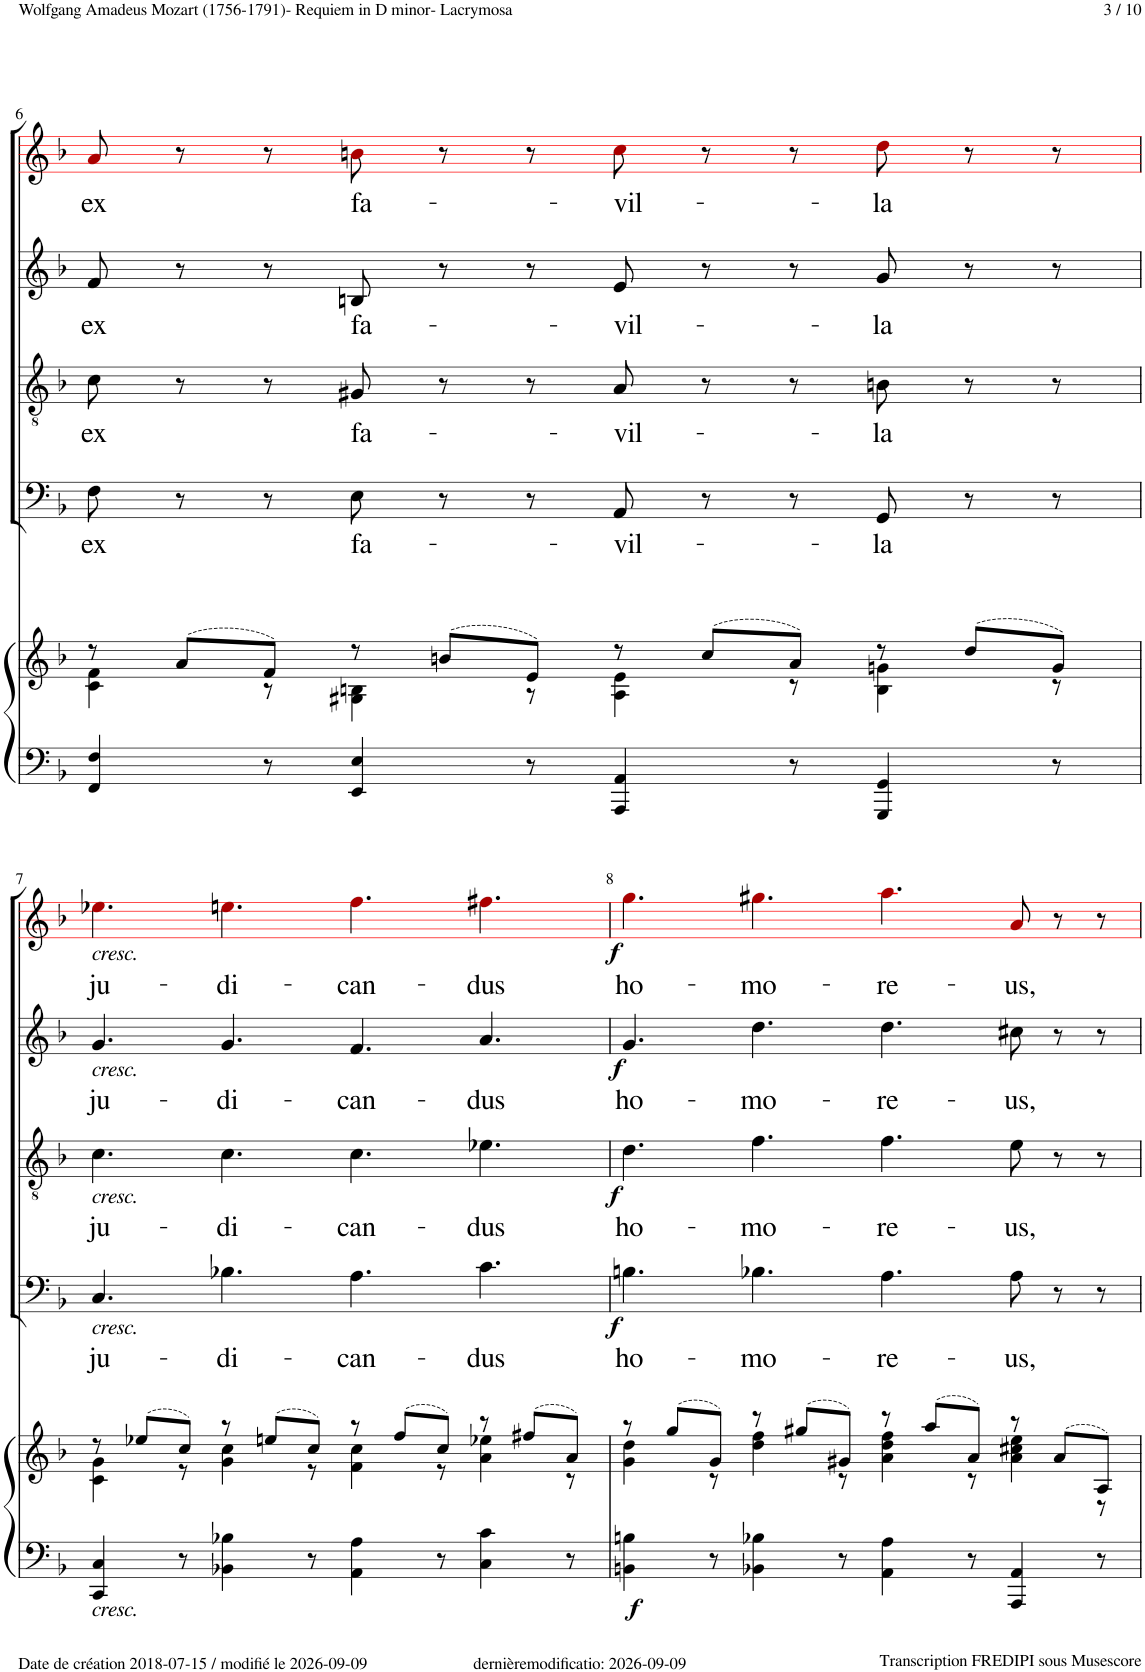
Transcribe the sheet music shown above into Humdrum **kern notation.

**kern	**kern	**dynam	**kern	**text	**dynam	**kern	**text	**dynam	**kern	**text	**dynam	**kern	**text	**dynam
*part5	*part5	*part5	*part4	*part4	*part4	*part3	*part3	*part3	*part2	*part2	*part2	*part1	*part1	*part1
*staff6	*staff5	*staff5/6	*staff4	*staff4	*staff4	*staff3	*staff3	*staff3	*staff2	*staff2	*staff2	*staff1	*staff1	*staff1
*I"Piano	*	*	*I"Bass	*	*	*I"Tenor	*	*	*I"Alto	*	*	*I"Soprano	*	*
*I'Pno	*	*	*	*	*	*	*	*	*	*	*	*	*	*
!!LO:PB:g=z
*clefF4	*clefG2	*	*clefF4	*	*	*clefGv2	*	*	*clefG2	*	*	*clefG2	*	*
*	*	*	*	*	*	*	*	*	*	*	*	*ITrd1c2	*	*
*k[b-]	*k[b-]	*	*k[b-]	*	*	*k[b-]	*	*	*k[b-]	*	*	*k[b-]	*	*
*M12/8	*M12/8	*	*M12/8	*	*	*M12/8	*	*	*M12/8	*	*	*M12/8	*	*
=6	=6	=6	=6	=6	=6	=6	=6	=6	=6	=6	=6	=6	=6	=6
*	*^	*	*	*	*	*	*	*	*	*	*	*	*	*
!	!	!	!	!	!LO:LY:b	!	!	!LO:LY:b	!	!	!LO:LY:b	!	!	!LO:LY:b	!
4FF/ 4F/	8r	4c\ 4f\	.	8F!\	ex	.	8c!\	ex	.	8f!/	ex	.	8a!i/	ex	.
.	(8a/L	.	.	8r	.	.	8r	.	.	8r	.	.	8r	.	.
8r	8f/J)	8r	.	8r	.	.	8r	.	.	8r	.	.	8r	.	.
!	!	!	!	!	!LO:LY:b	!	!	!LO:LY:b	!	!	!LO:LY:b	!	!	!LO:LY:b	!
4EE/ 4E/	8r	4G#X\ 4Bn\	.	8E!\	fa-	.	8G#X!/	fa-	.	8Bn!/	fa-	.	8bn!i\	fa-	.
.	(8bn/L	.	.	8r	.	.	8r	.	.	8r	.	.	8r	.	.
8r	8e/J)	8r	.	8r	.	.	8r	.	.	8r	.	.	8r	.	.
!	!	!	!	!	!LO:LY:b	!	!	!LO:LY:b	!	!	!LO:LY:b	!	!	!LO:LY:b	!
4AAA/ 4AA/	8r	4A\ 4e\	.	8AA!/	-vil-	.	8A!/	-vil-	.	8e!/	-vil-	.	8cc!i\	-vil-	.
.	(8cc/L	.	.	8r	.	.	8r	.	.	8r	.	.	8r	.	.
8r	8a/J)	8r	.	8r	.	.	8r	.	.	8r	.	.	8r	.	.
!	!	!	!	!	!LO:LY:b	!	!	!LO:LY:b	!	!	!LO:LY:b	!	!	!LO:LY:b	!
4GGG/ 4GG/	8r	4B\ 4gn\	.	8GG!/	-la	.	8Bn!\	-la	.	8g!/	-la	.	8dd!i\	-la	.
.	(8dd/L	.	.	8r	.	.	8r	.	.	8r	.	.	8r	.	.
8r	8g/J)	8r	.	8r	.	.	8r	.	.	8r	.	.	8r	.	.
!!LO:LB:g=z
=7	=7	=7	=7	=7	=7	=7	=7	=7	=7	=7	=7	=7	=7	=7	=7
!	!	!	!	!	!	!	!	!	!	!	!	!	!LO:TX:b:i:t=cresc.	!	!
!	!	!	!	!	!	!	!	!	!	!LO:TX:b:i:t=cresc.	!	!	!	!	!
!	!	!	!	!	!	!	!LO:TX:b:i:t=cresc.	!	!	!	!	!	!	!	!
!	!	!	!	!LO:TX:b:i:t=cresc.	!	!	!	!	!	!	!	!	!	!	!
!LO:TX:b:i:t=cresc.	!	!	!	!	!	!	!	!	!	!	!	!	!	!	!
!	!	!	!	!	!LO:LY:b	!	!	!LO:LY:b	!	!	!LO:LY:b	!	!	!LO:LY:b	!
4CC/ 4C/	8r	4c\ 4g\	.	4.C!/	ju-	.	4.c!\	ju-	.	4.g!/	ju-	.	4.ee-X!i\	ju-	.
.	(8ee-X/L	.	.	.	.	.	.	.	.	.	.	.	.	.	.
8r	8cc/J)	8r	.	.	.	.	.	.	.	.	.	.	.	.	.
!	!	!	!	!	!LO:LY:b	!	!	!LO:LY:b	!	!	!LO:LY:b	!	!	!LO:LY:b	!
4BB-X\ 4B-X\	8r	4g\ 4cc\	.	4.B-X!\	-di-	.	4.c!\	-di-	.	4.g!/	-di-	.	4.een!i\	-di-	.
.	(8een/L	.	.	.	.	.	.	.	.	.	.	.	.	.	.
8r	8cc/J)	8r	.	.	.	.	.	.	.	.	.	.	.	.	.
!	!	!	!	!	!LO:LY:b	!	!	!LO:LY:b	!	!	!LO:LY:b	!	!	!LO:LY:b	!
4AA\ 4A\	8r	4f\ 4cc\	.	4.A!\	-can-	.	4.c!\	-can-	.	4.f!/	-can-	.	4.ff!i\	-can-	.
.	(8ff/L	.	.	.	.	.	.	.	.	.	.	.	.	.	.
8r	8cc/J)	8r	.	.	.	.	.	.	.	.	.	.	.	.	.
!	!	!	!	!	!LO:LY:b	!	!	!LO:LY:b	!	!	!LO:LY:b	!	!	!LO:LY:b	!
4C\ 4c\	8r	4a\ 4ee-X\	.	4.c!\	-dus	.	4.e-X!\	-dus	.	4.a!/	-dus	.	4.ff#X!i\	-dus	.
.	(8ff#X/L	.	.	.	.	.	.	.	.	.	.	.	.	.	.
8r	8a/J)	8r	.	.	.	.	.	.	.	.	.	.	.	.	.
=8	=8	=8	=8	=8	=8	=8	=8	=8	=8	=8	=8	=8	=8	=8	=8
!	!	!	!LO:DY:b=2	!	!LO:LY:b	!LO:DY:b	!	!LO:LY:b	!LO:DY:b	!	!LO:LY:b	!LO:DY:b	!	!LO:LY:b	!LO:DY:b
4BBn\ 4Bn\	8r	4g\ 4dd\	f	4.Bn!\	ho-	f	4.d!\	ho-	f	4.g!/	ho-	f	4.gg!i\	ho-	f
.	(8gg/L	.	.	.	.	.	.	.	.	.	.	.	.	.	.
8r	8g/J)	8r	.	.	.	.	.	.	.	.	.	.	.	.	.
!	!	!	!	!	!LO:LY:b	!	!	!LO:LY:b	!	!	!LO:LY:b	!	!	!LO:LY:b	!
4BB-X\ 4B-X\	8r	4dd\ 4ff\	.	4.B-X!\	-mo-	.	4.f!\	-mo-	.	4.dd!\	-mo-	.	4.gg#X!i\	-mo-	.
.	(8gg#X/L	.	.	.	.	.	.	.	.	.	.	.	.	.	.
8r	8g#X/J)	8r	.	.	.	.	.	.	.	.	.	.	.	.	.
!	!	!	!	!	!LO:LY:b	!	!	!LO:LY:b	!	!	!LO:LY:b	!	!	!LO:LY:b	!
4AA\ 4A\	8r	4a\ 4dd\ 4ff\	.	4.A!\	-re-	.	4.f!\	-re-	.	4.dd!\	-re-	.	4.aa!i\	-re-	.
.	(8aa/L	.	.	.	.	.	.	.	.	.	.	.	.	.	.
8r	8a/J)	8r	.	.	.	.	.	.	.	.	.	.	.	.	.
!	!	!	!	!	!LO:LY:b	!	!	!LO:LY:b	!	!	!LO:LY:b	!	!	!LO:LY:b	!
4AAA/ 4AA/	8r	4a\ 4cc#X\ 4ee\	.	8A!\	-us,	.	8e!\	-us,	.	8cc#X!\	-us,	.	8a!i/	-us,	.
.	(8a/L	.	.	8r	.	.	8r	.	.	8r	.	.	8r	.	.
8r	8A/J)	8r	.	8r	.	.	8r	.	.	8r	.	.	8r	.	.
*	*v	*v	*	*	*	*	*	*	*	*	*	*	*	*	*
=	=	=	=	=	=	=	=	=	=	=	=	=	=	=
*-	*-	*-	*-	*-	*-	*-	*-	*-	*-	*-	*-	*-	*-	*-
